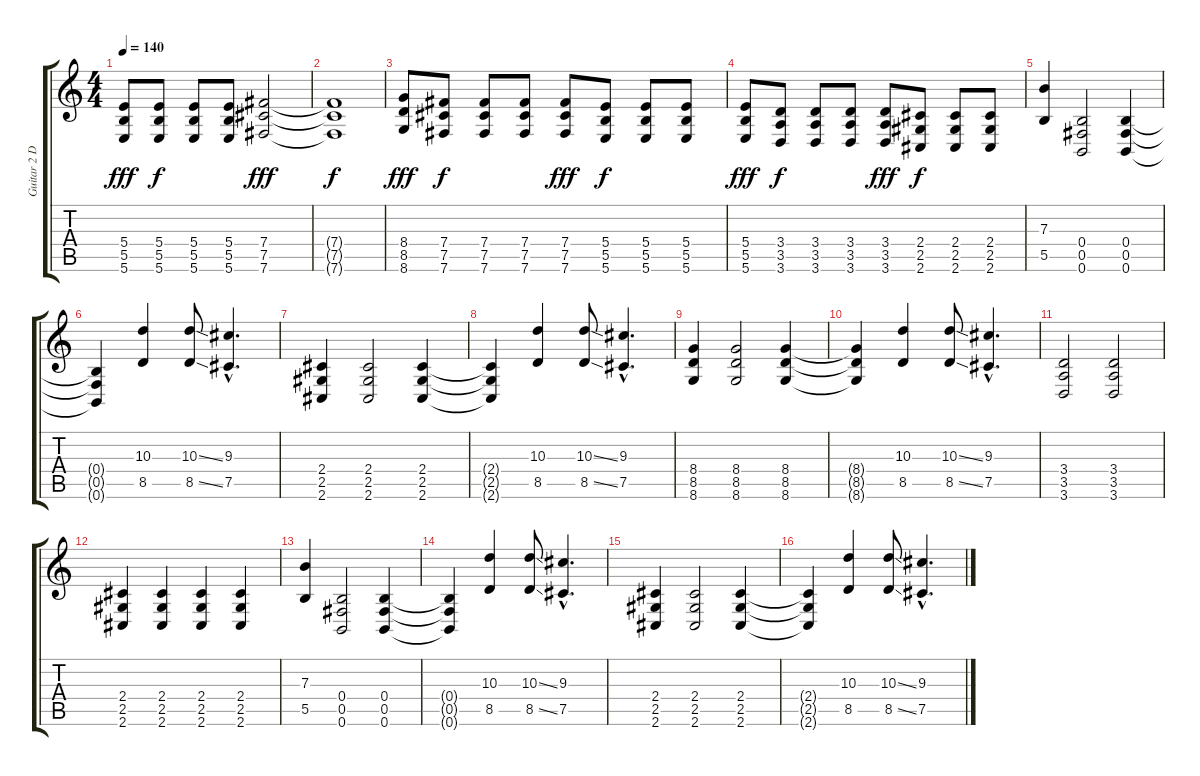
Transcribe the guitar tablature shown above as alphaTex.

\track ("Guitar 2 Disto" "Guitar 2 D") {instrument distortionguitar}
\staff {score tabs}
\tuning (Db4 Ab3 E3 B2 Gb2 B1) {hide}
\ts (4 4)
\tempo 140
\clef g2
\ks c
(5.4 5.5 5.6).8{dy fff} (5.4 5.5 5.6).8{dy f} (5.4 5.5 5.6).8 (5.4 5.5 5.6).8 (7.4 7.5 7.6).2{dy fff} |
(7.4{t} 7.5{t} 7.6{t}).1{dy f} |
(8.4 8.5 8.6).8{dy fff} (7.4 7.5 7.6).8{dy f} (7.4 7.5 7.6).8 (7.4 7.5 7.6).8 (7.4 7.5 7.6).8{dy fff} (5.4 5.5 5.6).8{dy f} (5.4 5.5 5.6).8 (5.4 5.5 5.6).8 |
(5.4 5.5 5.6).8{dy fff} (3.4 3.5 3.6).8{dy f} (3.4 3.5 3.6).8 (3.4 3.5 3.6).8 (3.4 3.5 3.6).8{dy fff} (2.4 2.5 2.6).8{dy f} (2.4 2.5 2.6).8 (2.4 2.5 2.6).8 |
(7.3 5.5).4 (0.4 0.5 0.6).2 (0.4 0.5 0.6).4 |
(0.4{t} 0.5{t} 0.6{t}).4 (10.3 8.5).4 (10.3{ss} 8.5{ss}).8 (9.3{hac} 7.5{hac}).4{d} |
(2.4 2.5 2.6).4 (2.4 2.5 2.6).2 (2.4 2.5 2.6).4 |
(2.4{t} 2.5{t} 2.6{t}).4 (10.3 8.5).4 (10.3{ss} 8.5{ss}).8 (9.3{hac} 7.5{hac}).4{d} |
(8.4 8.5 8.6).4 (8.4 8.5 8.6).2 (8.4 8.5 8.6).4 |
(8.4{t} 8.5{t} 8.6{t}).4 (10.3 8.5).4 (10.3{ss} 8.5{ss}).8 (9.3{hac} 7.5{hac}).4{d} |
(3.4 3.5 3.6).2 (3.4 3.5 3.6).2 |
(2.4 2.5 2.6).4 (2.4 2.5 2.6).4 (2.4 2.5 2.6).4 (2.4 2.5 2.6).4 |
(7.3 5.5).4 (0.4 0.5 0.6).2 (0.4 0.5 0.6).4 |
(0.4{t} 0.5{t} 0.6{t}).4 (10.3 8.5).4 (10.3{ss} 8.5{ss}).8 (9.3{hac} 7.5{hac}).4{d} |
(2.4 2.5 2.6).4 (2.4 2.5 2.6).2 (2.4 2.5 2.6).4 |
(2.4{t} 2.5{t} 2.6{t}).4 (10.3 8.5).4 (10.3{ss} 8.5{ss}).8 (9.3{hac} 7.5{hac}).4{d}
